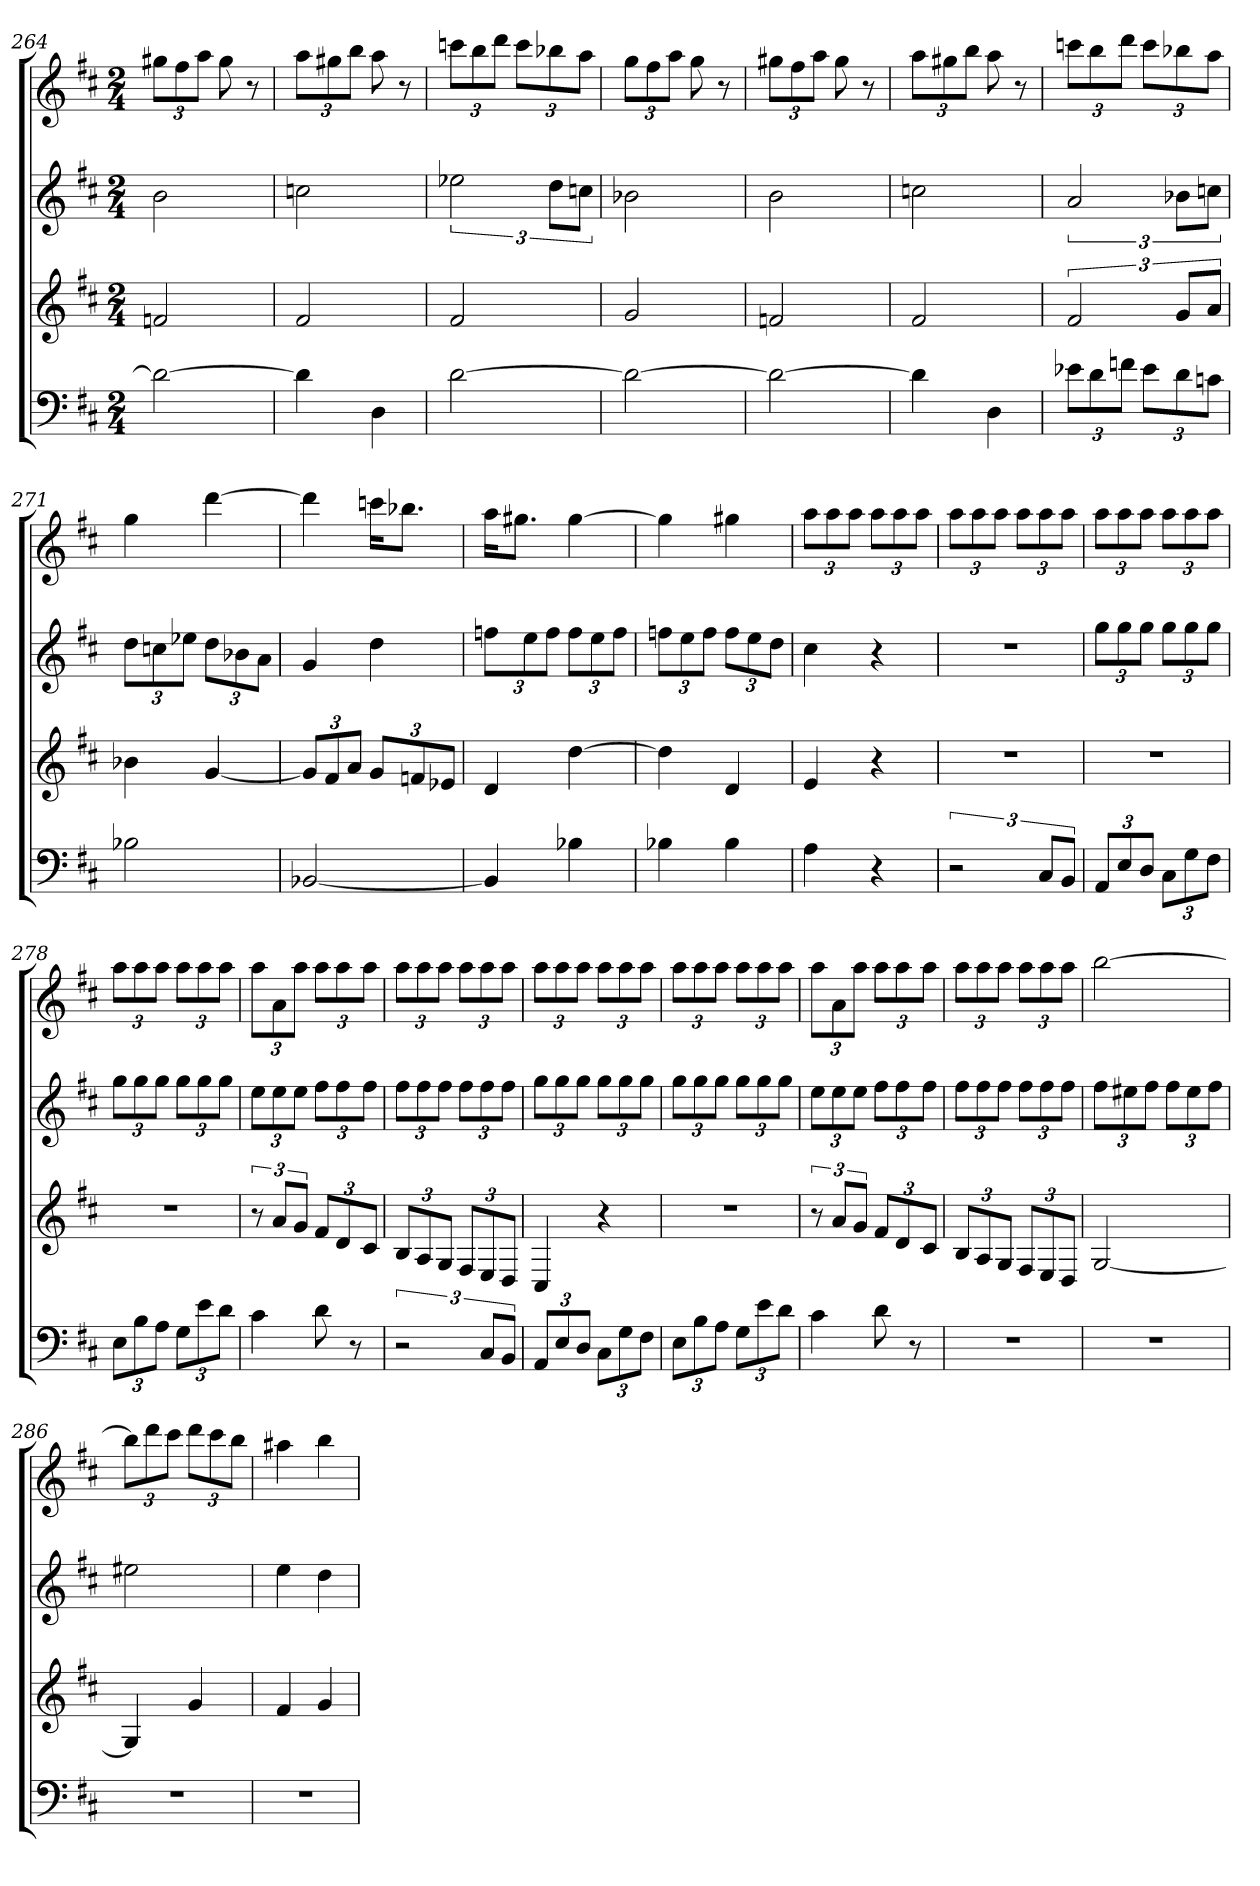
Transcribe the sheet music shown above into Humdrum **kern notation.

**kern	**kern	**kern	**kern
*part4	*part3	*part2	*part1
*staff4	*staff3	*staff2	*staff1
*k[f#c#]	*k[f#c#]	*k[f#c#]	*k[f#c#]
*D:	*D:	*D:	*D:
*M2/4	*M2/4	*M2/4	*M2/4
=264	=264	=264	=264
2d_	2fn	2b	12gg#XL
.	.	.	12ff#
.	.	.	12aaJ
.	.	.	8gg#
.	.	.	8r
=265	=265	=265	=265
4d]	2f#	2ccn	12aaL
.	.	.	12gg#X
.	.	.	12bbJ
4D	.	.	8aa
.	.	.	8r
=266	=266	=266	=266
[2d	2f#	3ee-X	12cccnL
.	.	.	12bb
.	.	.	12dddJ
.	.	.	12cccL
.	.	12ddL	12bb-X
.	.	12ccnJ	12aaJ
=267	=267	=267	=267
2d_	2g	2b-X	12ggL
.	.	.	12ff#
.	.	.	12aaJ
.	.	.	8gg
.	.	.	8r
=268	=268	=268	=268
2d_	2fn	2b	12gg#XL
.	.	.	12ff#
.	.	.	12aaJ
.	.	.	8gg#
.	.	.	8r
=269	=269	=269	=269
4d]	2f#	2ccn	12aaL
.	.	.	12gg#X
.	.	.	12bbJ
4D	.	.	8aa
.	.	.	8r
=270	=270	=270	=270
12e-XL	3f#	3a	12cccnL
12d	.	.	12bb
12fnJ	.	.	12dddJ
12e-L	.	.	12cccL
12d	12gL	12b-XL	12bb-X
12cnJ	12aJ	12ccnJ	12aaJ
=271	=271	=271	=271
2B-X	4b-X	12ddL	4gg
.	.	12ccn	.
.	.	12ee-XJ	.
.	[4g	12ddL	[4ddd
.	.	12b-X	.
.	.	12aJ	.
=272	=272	=272	=272
[2BB-X	12gL]	4g	4ddd]
.	12f#	.	.
.	12aJ	.	.
.	12gL	4dd	16cccnKL
.	.	.	8.bb-XJ
.	12fn	.	.
.	12e-XJ	.	.
=273	=273	=273	=273
4BB-]	4d	12ffnL	16aaKL
.	.	.	8.gg#XJ
.	.	12ee	.
.	.	12ffJ	.
4B-X	[4dd	12ffL	[4gg#
.	.	12ee	.
.	.	12ffJ	.
=274	=274	=274	=274
4B-X	4dd]	12ffnL	4gg#]
.	.	12ee	.
.	.	12ffJ	.
4B-	4d	12ffL	4gg#X
.	.	12ee	.
.	.	12ddJ	.
=275	=275	=275	=275
4A	4e	4cc#	12aaL
.	.	.	12aa
.	.	.	12aaJ
4r	4r	4r	12aaL
.	.	.	12aa
.	.	.	12aaJ
=276	=276	=276	=276
3r	2r	2r	12aaL
.	.	.	12aa
.	.	.	12aaJ
.	.	.	12aaL
12C#L	.	.	12aa
12BBJ	.	.	12aaJ
=277	=277	=277	=277
12AAL	2r	12ggL	12aaL
12E	.	12gg	12aa
12DJ	.	12ggJ	12aaJ
12C#L	.	12ggL	12aaL
12G	.	12gg	12aa
12F#J	.	12ggJ	12aaJ
=278	=278	=278	=278
12EL	2r	12ggL	12aaL
12B	.	12gg	12aa
12AJ	.	12ggJ	12aaJ
12GL	.	12ggL	12aaL
12e	.	12gg	12aa
12dJ	.	12ggJ	12aaJ
=279	=279	=279	=279
4c#	12r	12eeL	12aaL
.	12aL	12ee	12a
.	12gJ	12eeJ	12aaJ
8d	12f#L	12ff#L	12aaL
.	12d	12ff#	12aa
8r	.	.	.
.	12c#J	12ff#J	12aaJ
=280	=280	=280	=280
3r	12BL	12ff#L	12aaL
.	12A	12ff#	12aa
.	12GJ	12ff#J	12aaJ
.	12F#L	12ff#L	12aaL
12C#L	12E	12ff#	12aa
12BBJ	12DJ	12ff#J	12aaJ
=281	=281	=281	=281
12AAL	4C#	12ggL	12aaL
12E	.	12gg	12aa
12DJ	.	12ggJ	12aaJ
12C#L	4r	12ggL	12aaL
12G	.	12gg	12aa
12F#J	.	12ggJ	12aaJ
=282	=282	=282	=282
12EL	2r	12ggL	12aaL
12B	.	12gg	12aa
12AJ	.	12ggJ	12aaJ
12GL	.	12ggL	12aaL
12e	.	12gg	12aa
12dJ	.	12ggJ	12aaJ
=283	=283	=283	=283
4c#	12r	12eeL	12aaL
.	12aL	12ee	12a
.	12gJ	12eeJ	12aaJ
8d	12f#L	12ff#L	12aaL
.	12d	12ff#	12aa
8r	.	.	.
.	12c#J	12ff#J	12aaJ
=284	=284	=284	=284
2r	12BL	12ff#L	12aaL
.	12A	12ff#	12aa
.	12GJ	12ff#J	12aaJ
.	12F#L	12ff#L	12aaL
.	12E	12ff#	12aa
.	12DJ	12ff#J	12aaJ
=285	=285	=285	=285
2r	[2G	12ff#L	[2bb
.	.	12ee#X	.
.	.	12ff#J	.
.	.	12ff#L	.
.	.	12ee#	.
.	.	12ff#J	.
=286	=286	=286	=286
2r	4G]	2ee#X	12bbL]
.	.	.	12ddd
.	.	.	12ccc#J
.	4g	.	12dddL
.	.	.	12ccc#
.	.	.	12bbJ
=287	=287	=287	=287
2r	4f#	4ee	4aa#X
.	4g	4dd	4bb
=	=	=	=
*-	*-	*-	*-
